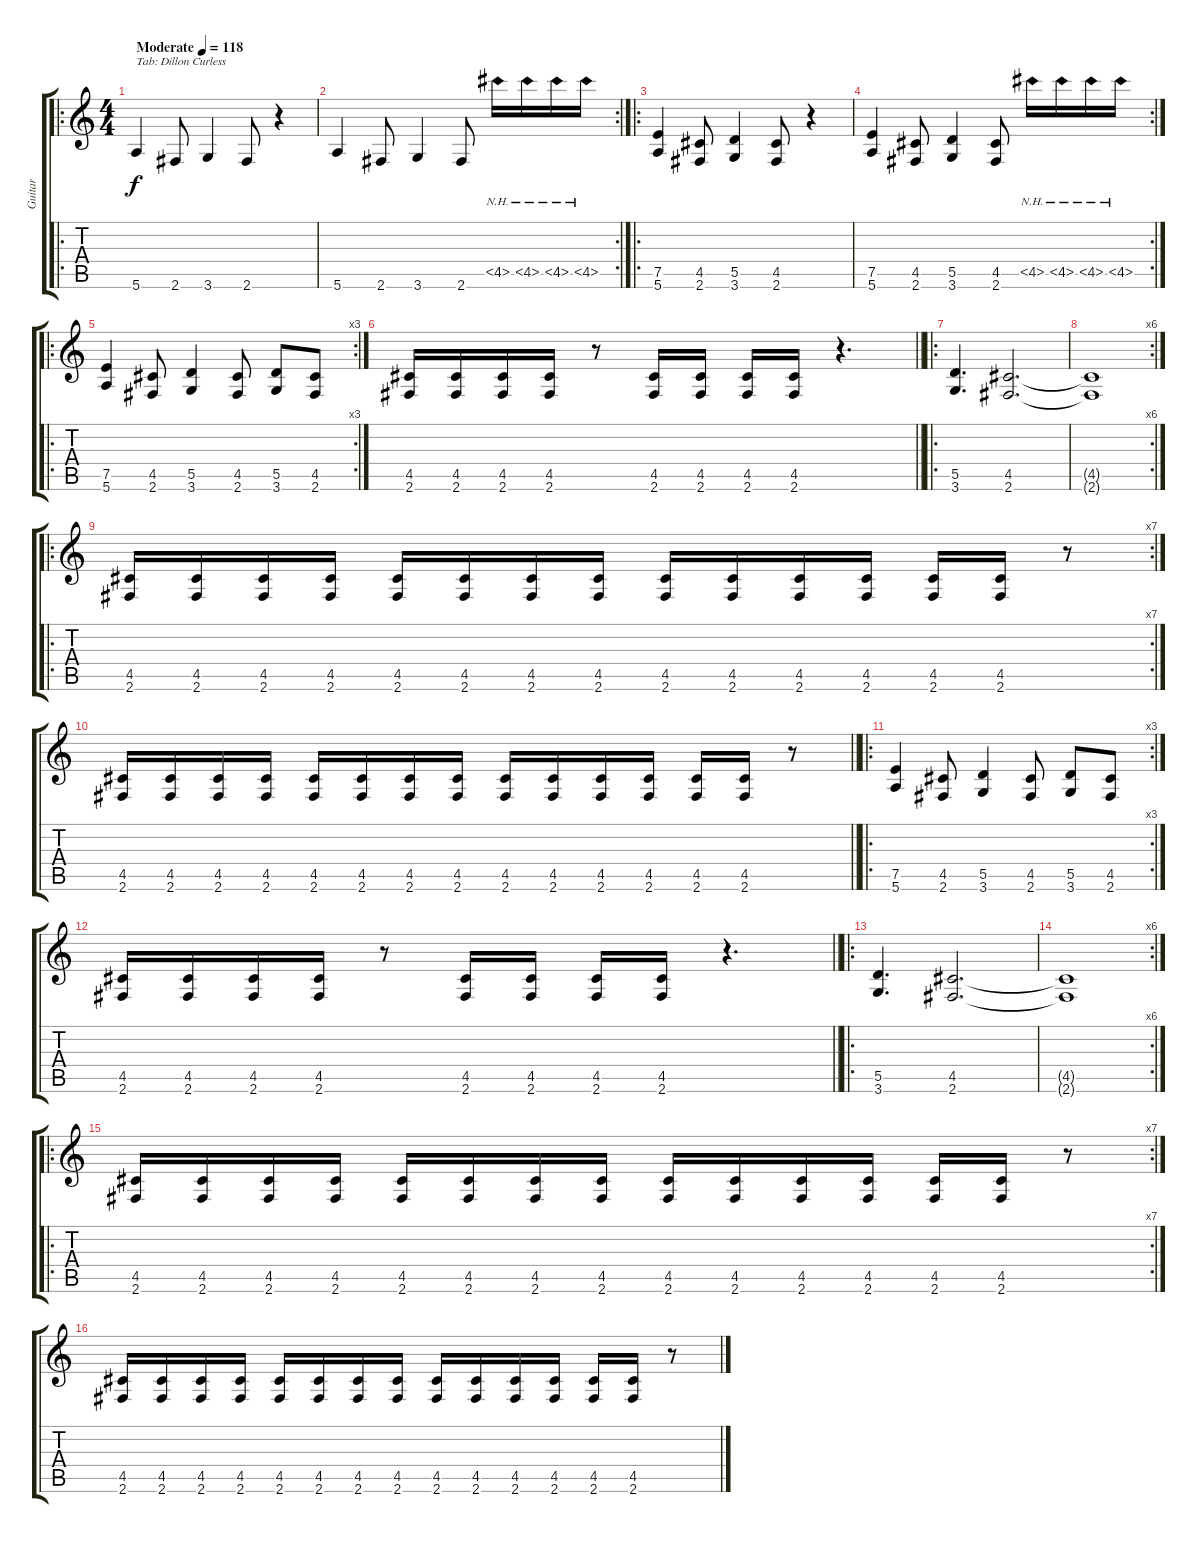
\track ("Guitar" "Guitar") {instrument distortionguitar}
\staff {score tabs}
\tuning (E4 B3 G3 D3 A2 E2) {hide}
\ro
\ts (4 4)
\tempo (118 "Moderate")
\clef g2
\ks c
5.6.4{txt "Tab: Dillon Curless" dy f instrument distortionguitar} 2.6.8 3.6.4 2.6.8 r.4 |
\rc 2
5.6.4 2.6.8 3.6.4 2.6.8 4.5{nh}.16 4.5{nh}.16 4.5{nh}.16 4.5{nh}.16 |
\ro
(7.5 5.6).4 (4.5 2.6).8 (5.5 3.6).4 (4.5 2.6).8 r.4 |
\rc 2
(7.5 5.6).4 (4.5 2.6).8 (5.5 3.6).4 (4.5 2.6).8 4.5{nh}.16 4.5{nh}.16 4.5{nh}.16 4.5{nh}.16 |
\ro
\rc 3
(7.5 5.6).4 (4.5 2.6).8 (5.5 3.6).4 (4.5 2.6).8 (5.5 3.6).8 (4.5 2.6).8 |
\barLineRight lightlight
(4.5 2.6).16 (4.5 2.6).16 (4.5 2.6).16 (4.5 2.6).16 r.8 (4.5 2.6).16 (4.5 2.6).16 (4.5 2.6).16 (4.5 2.6).16 r.4{d} |
\ro
(5.5 3.6).4{d} (4.5 2.6).2{d} |
\rc 6
(4.5{t} 2.6{t}).1 |
\ro
\rc 7
(4.5 2.6).16 (4.5 2.6).16 (4.5 2.6).16 (4.5 2.6).16 (4.5 2.6).16 (4.5 2.6).16 (4.5 2.6).16 (4.5 2.6).16 (4.5 2.6).16 (4.5 2.6).16 (4.5 2.6).16 (4.5 2.6).16 (4.5 2.6).16 (4.5 2.6).16 r.8 |
\barLineRight lightlight
(4.5 2.6).16 (4.5 2.6).16 (4.5 2.6).16 (4.5 2.6).16 (4.5 2.6).16 (4.5 2.6).16 (4.5 2.6).16 (4.5 2.6).16 (4.5 2.6).16 (4.5 2.6).16 (4.5 2.6).16 (4.5 2.6).16 (4.5 2.6).16 (4.5 2.6).16 r.8 |
\ro
\rc 3
(7.5 5.6).4 (4.5 2.6).8 (5.5 3.6).4 (4.5 2.6).8 (5.5 3.6).8 (4.5 2.6).8 |
\barLineRight lightlight
(4.5 2.6).16 (4.5 2.6).16 (4.5 2.6).16 (4.5 2.6).16 r.8 (4.5 2.6).16 (4.5 2.6).16 (4.5 2.6).16 (4.5 2.6).16 r.4{d} |
\ro
(5.5 3.6).4{d} (4.5 2.6).2{d} |
\rc 6
(4.5{t} 2.6{t}).1 |
\ro
\rc 7
(4.5 2.6).16 (4.5 2.6).16 (4.5 2.6).16 (4.5 2.6).16 (4.5 2.6).16 (4.5 2.6).16 (4.5 2.6).16 (4.5 2.6).16 (4.5 2.6).16 (4.5 2.6).16 (4.5 2.6).16 (4.5 2.6).16 (4.5 2.6).16 (4.5 2.6).16 r.8 |
(4.5 2.6).16 (4.5 2.6).16 (4.5 2.6).16 (4.5 2.6).16 (4.5 2.6).16 (4.5 2.6).16 (4.5 2.6).16 (4.5 2.6).16 (4.5 2.6).16 (4.5 2.6).16 (4.5 2.6).16 (4.5 2.6).16 (4.5 2.6).16 (4.5 2.6).16 r.8
